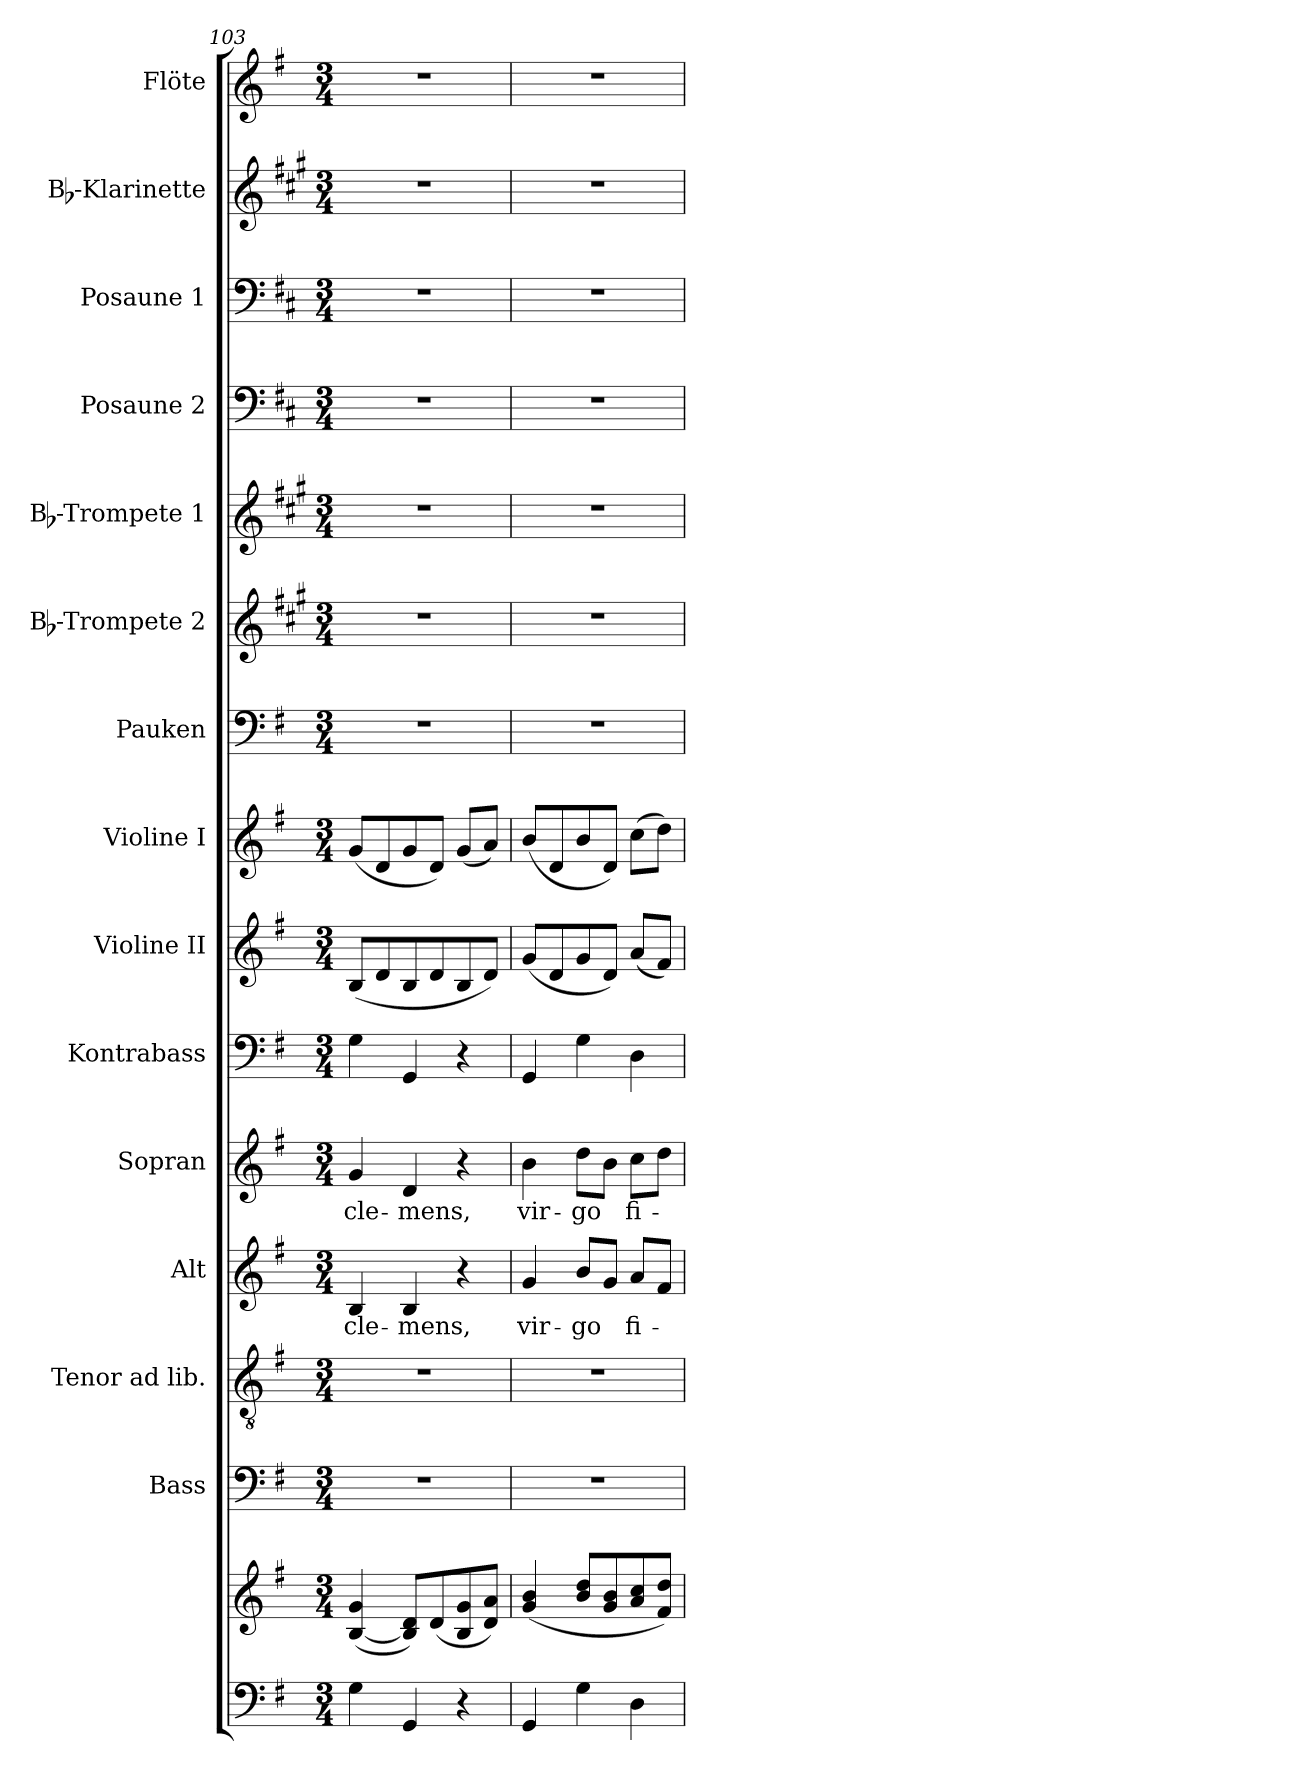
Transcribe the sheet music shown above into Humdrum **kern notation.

**kern	**kern	**kern	**kern	**kern	**text	**kern	**text	**kern	**kern	**kern	**kern	**kern	**kern	**kern	**kern	**kern	**kern
*part15	*part15	*part14	*part13	*part12	*part12	*part11	*part11	*part10	*part9	*part8	*part7	*part6	*part5	*part4	*part3	*part2	*part1
*staff16	*staff15	*staff14	*staff13	*staff12	*staff12	*staff11	*staff11	*staff10	*staff9	*staff8	*staff7	*staff6	*staff5	*staff4	*staff3	*staff2	*staff1
*	*	*I"Bass	*I"Tenor ad lib.	*I"Alt	*	*I"Sopran	*	*I"Kontrabass	*I"Violine II	*I"Violine I	*I"Pauken	*I"Bb-Trompete 2	*I"Bb-Trompete 1	*I"Posaune 2	*I"Posaune 1	*I"Bb-Klarinette	*I"Flöte
*	*	*I'B.	*I'T.	*I'A.	*	*I'S.	*	*I'Kb.	*I'Vl. II	*I'Vl. I	*I'Pk.	*I'Bb Trp. 2	*I'Bb Trp. 1	*I'Pos. 2	*I'Pos. 1	*I'Bb Kl.	*I'Fl.
*clefF4	*clefG2	*clefF4	*clefGv2	*clefG2	*	*clefG2	*	*clefF4	*clefG2	*clefG2	*clefF4	*clefG2	*clefG2	*clefF4	*clefF4	*clefG2	*clefG2
*	*	*	*	*	*	*	*	*ITrd7c12	*	*	*	*ITrd1c2	*ITrd1c2	*ITrd4c7	*ITrd4c7	*ITrd1c2	*
*k[f#]	*k[f#]	*k[f#]	*k[f#]	*k[f#]	*	*k[f#]	*	*k[f#]	*k[f#]	*k[f#]	*k[f#]	*k[f#]	*k[f#]	*k[f#]	*k[f#]	*k[f#]	*k[f#]
*G:	*G:	*G:	*G:	*G:	*	*G:	*	*G:	*G:	*G:	*G:	*G:	*G:	*G:	*G:	*G:	*G:
*M3/4	*M3/4	*M3/4	*M3/4	*M3/4	*	*M3/4	*	*M3/4	*M3/4	*M3/4	*M3/4	*M3/4	*M3/4	*M3/4	*M3/4	*M3/4	*M3/4
=103	=103	=103	=103	=103	=103	=103	=103	=103	=103	=103	=103	=103	=103	=103	=103	=103	=103
!	!	!	!	!	!LO:LY:b	!	!LO:LY:b	!	!	!	!	!	!	!	!	!	!
4G\	([4B/ 4g/	2.r	2.r	4B/	cle-	4g/	cle-	4GG\	(<8B/L	(<8g/L	2.r	2.r	2.r	2.r	2.r	2.r	2.r
.	.	.	.	.	.	.	.	.	8d/	8d/	.	.	.	.	.	.	.
!	!	!	!	!	!LO:LY:b	!	!LO:LY:b	!	!	!	!	!	!	!	!	!	!
4GG/	8B/] 8d/L)	.	.	4B/	-mens,	4d/	-mens,	4GGG/	8B/	8g/	.	.	.	.	.	.	.
.	(<8d/	.	.	.	.	.	.	.	8d/	8d/J)	.	.	.	.	.	.	.
4r	8B/ 8g/	.	.	4r	.	4r	.	4r	8B/	(<8g/L	.	.	.	.	.	.	.
.	8d/ 8a/J)	.	.	.	.	.	.	.	8d/J)	8a/J)	.	.	.	.	.	.	.
=104	=104	=104	=104	=104	=104	=104	=104	=104	=104	=104	=104	=104	=104	=104	=104	=104	=104
!	!	!	!	!	!LO:LY:b	!	!LO:LY:b	!	!	!	!	!	!	!	!	!	!
4GG/	(4g/ 4b/	2.r	2.r	4g/	vir-	4b\	vir-	4GGG/	(<8g/L	(<8b/L	2.r	2.r	2.r	2.r	2.r	2.r	2.r
.	.	.	.	.	.	.	.	.	8d/	8d/	.	.	.	.	.	.	.
!	!	!	!	!	!LO:LY:b	!	!LO:LY:b	!	!	!	!	!	!	!	!	!	!
4G\	8b/ 8dd/L	.	.	8b/L	-go	8dd\L	-go	4GG\	8g/	8b/	.	.	.	.	.	.	.
.	8g/ 8b/	.	.	8g/J	.	8b\J	.	.	8d/J)	8d/J)	.	.	.	.	.	.	.
!	!	!	!	!	!LO:LY:b	!	!LO:LY:b	!	!	!	!	!	!	!	!	!	!
4D\	8a/ 8cc/	.	.	8a/L	fi-	8cc\L	fi-	4DD\	(<8a/L	(>8cc\L	.	.	.	.	.	.	.
.	8f#/ 8dd/J)	.	.	8f#/J	.	8dd\J	.	.	8f#/J)	8dd\J)	.	.	.	.	.	.	.
=	=	=	=	=	=	=	=	=	=	=	=	=	=	=	=	=	=
*-	*-	*-	*-	*-	*-	*-	*-	*-	*-	*-	*-	*-	*-	*-	*-	*-	*-
